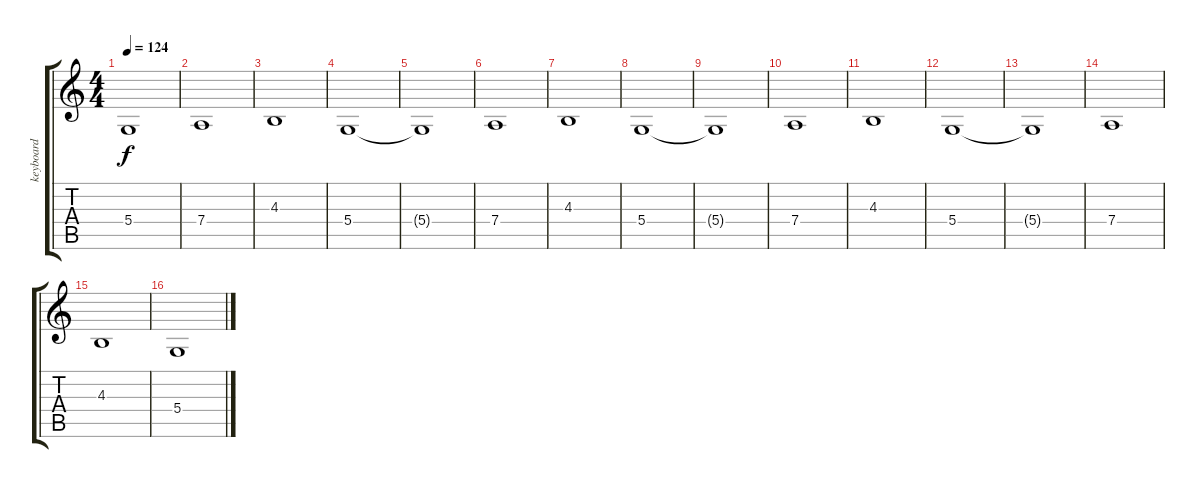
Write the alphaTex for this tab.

\track ("keyboard" "keyboard") {instrument rockorgan}
\staff {score tabs}
\tuning (E4 B3 G3 D3 A2 E2) {hide}
\ts (4 4)
\tempo 124
\clef g2
\ks c
5.4{t}.1{dy f} |
7.4.1 |
4.3.1 |
5.4.1 |
5.4{t}.1 |
7.4.1 |
4.3.1 |
5.4.1 |
5.4{t}.1 |
7.4.1 |
4.3.1 |
5.4.1 |
5.4{t}.1 |
7.4.1{volume 12} |
4.3.1 |
5.4.1
